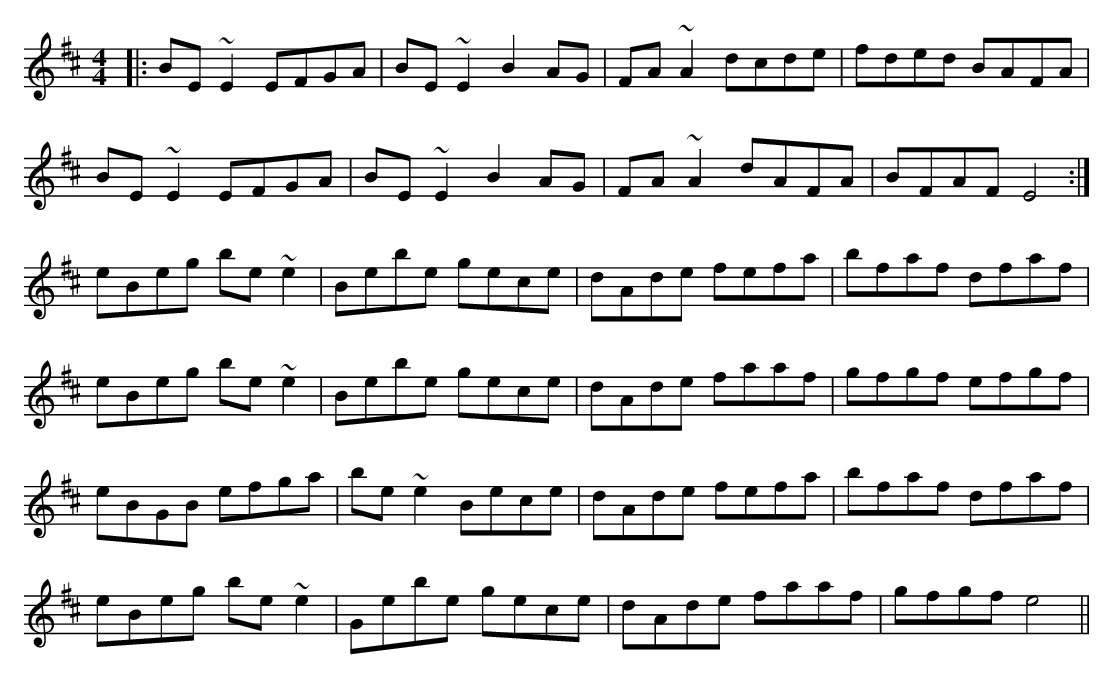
X:1
M:4/4
K:Edor
|:BE ~E2 EFGA|BE ~E2 B2 AG|FA ~A2 dcde|fded BAFA|
BE ~E2 EFGA|BE ~E2 B2 AG|FA ~A2 dAFA|BFAF E4:|
eBeg be ~e2|Bebe gece|dAde fefa|bfaf dfaf|
eBeg be ~e2|Bebe gece|dAde faaf|gfgf efgf|
eBGB efga|be ~e2 Bece|dAde fefa|bfaf dfaf|
eBeg be ~e2|Gebe gece|dAde faaf|gfgf e4||
